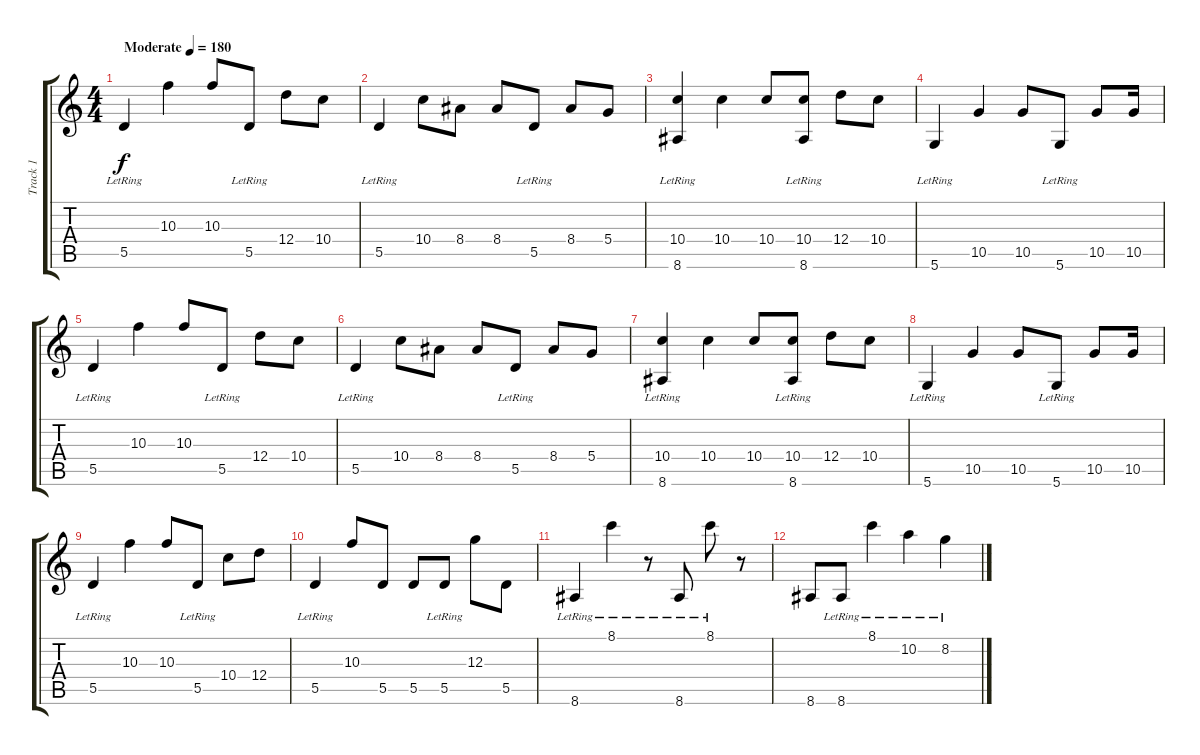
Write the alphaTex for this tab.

\track ("Track 1" "Track 1") {instrument acousticguitarsteel}
\staff {score tabs}
\tuning (E4 B3 G3 D3 A2 D2) {hide}
\ts (4 4)
\tempo (180 "Moderate")
\clef g2
\ks c
5.5{lr}.4{dy f instrument acousticguitarsteel} 10.3.4 10.3.8 5.5{lr}.8 12.4.8 10.4.8 |
5.5{lr}.4 10.4.8 8.4.8 8.4.8 5.5{lr}.8 8.4.8 5.4.8 |
(10.4 8.6{lr}).4 10.4.4 10.4.8 (10.4 8.6{lr}).8 12.4.8 10.4.8 |
5.6{lr}.4 10.5.4 10.5.8 5.6{lr}.8 10.5.8 10.5.16 |
5.5{lr}.4 10.3.4 10.3.8 5.5{lr}.8 12.4.8 10.4.8 |
5.5{lr}.4 10.4.8 8.4.8 8.4.8 5.5{lr}.8 8.4.8 5.4.8 |
(10.4 8.6{lr}).4 10.4.4 10.4.8 (10.4 8.6{lr}).8 12.4.8 10.4.8 |
5.6{lr}.4 10.5.4 10.5.8 5.6{lr}.8 10.5.8 10.5.16 |
5.5{lr}.4 10.3.4 10.3.8 5.5{lr}.8 10.4.8 12.4.8 |
5.5{lr}.4 10.3.8 5.5.8 5.5.8 5.5{lr}.8 12.3.8 5.5.8 |
8.6{lr}.4 8.1{lr}.4 r.8 8.6{lr}.8 8.1{lr}.8 r.8 |
8.6.8 8.6{lr}.8 8.1{lr}.4 10.2{lr}.4 8.2{lr}.4
